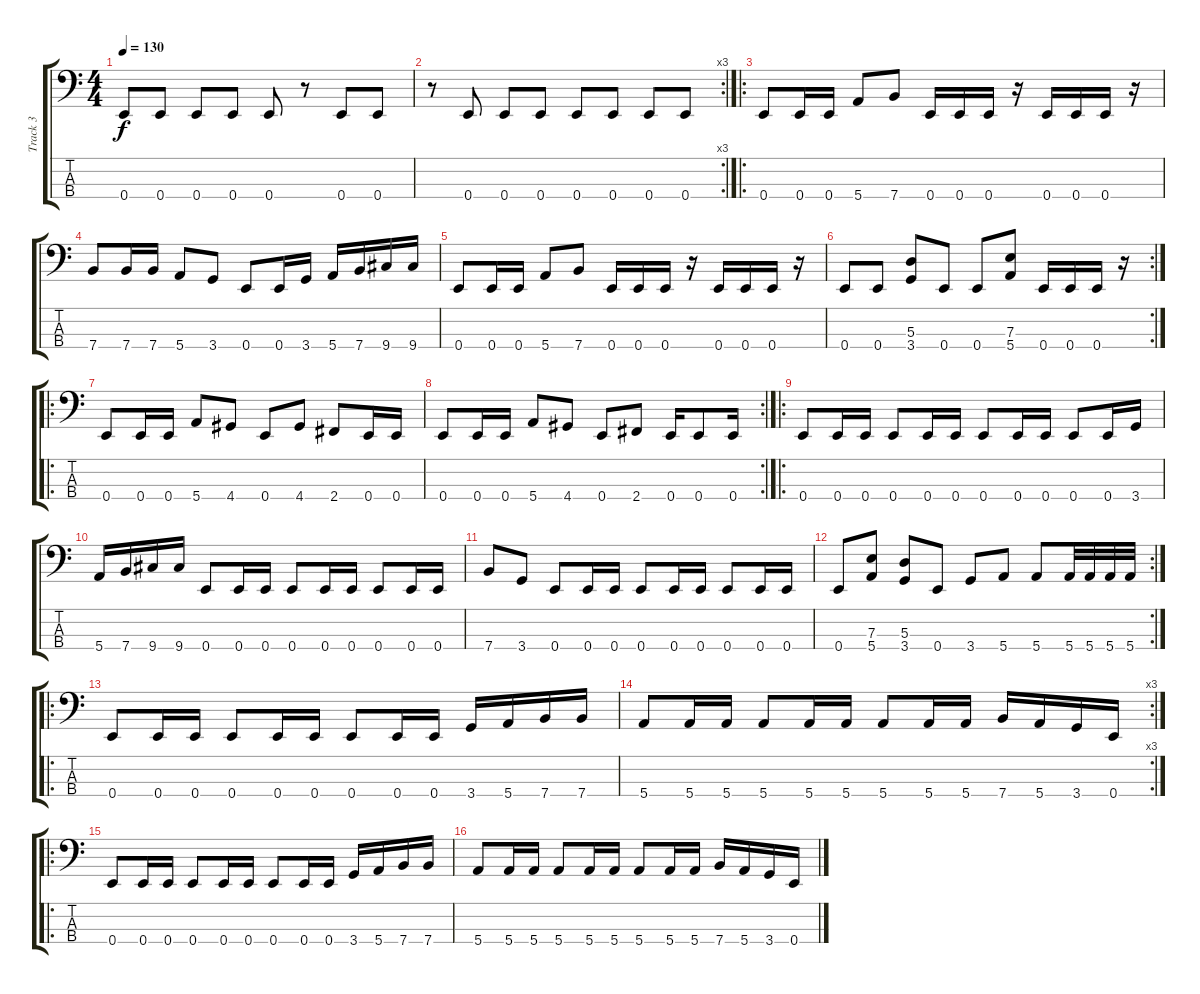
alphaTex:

\track ("Track 3" "Track 3") {instrument electricbasspick}
\staff {score tabs}
\tuning (G2 D2 A1 E1) {hide}
\ts (4 4)
\tempo 130
\clef f4
\ks c
0.4.8{dy f} 0.4.8 0.4.8 0.4.8 0.4.8 r.8 0.4.8 0.4.8 |
\rc 3
r.8 0.4.8 0.4.8 0.4.8 0.4.8 0.4.8 0.4.8 0.4.8 |
\ro
0.4.8 0.4.16 0.4.16 5.4.8 7.4.8 0.4.16 0.4.16 0.4.16 r.16 0.4.16 0.4.16 0.4.16 r.16 |
7.4.8 7.4.16 7.4.16 5.4.8 3.4.8 0.4.8 0.4.16 3.4.16 5.4.16 7.4.16 9.4.16 9.4.16 |
0.4.8 0.4.16 0.4.16 5.4.8 7.4.8 0.4.16 0.4.16 0.4.16 r.16 0.4.16 0.4.16 0.4.16 r.16 |
\rc 2
0.4.8 0.4.8 (5.3 3.4).8 0.4.8 0.4.8 (7.3 5.4).8 0.4.16 0.4.16 0.4.16 r.16 |
\ro
0.4.8 0.4.16 0.4.16 5.4.8 4.4.8 0.4.8 4.4.8 2.4.8 0.4.16 0.4.16 |
\rc 2
0.4.8 0.4.16 0.4.16 5.4.8 4.4.8 0.4.8 2.4.8 0.4.16 0.4.8 0.4.16 |
\ro
0.4.8 0.4.16 0.4.16 0.4.8 0.4.16 0.4.16 0.4.8 0.4.16 0.4.16 0.4.8 0.4.16 3.4.16 |
5.4.16 7.4.16 9.4.16 9.4.16 0.4.8 0.4.16 0.4.16 0.4.8 0.4.16 0.4.16 0.4.8 0.4.16 0.4.16 |
7.4.8 3.4.8 0.4.8 0.4.16 0.4.16 0.4.8 0.4.16 0.4.16 0.4.8 0.4.16 0.4.16 |
\rc 2
0.4.8 (7.3 5.4).8 (5.3 3.4).8 0.4.8 3.4.8 5.4.8 5.4.8 5.4.32 5.4.32 5.4.32 5.4.32 |
\ro
0.4.8 0.4.16 0.4.16 0.4.8 0.4.16 0.4.16 0.4.8 0.4.16 0.4.16 3.4.16 5.4.16 7.4.16 7.4.16 |
\rc 3
5.4.8 5.4.16 5.4.16 5.4.8 5.4.16 5.4.16 5.4.8 5.4.16 5.4.16 7.4.16 5.4.16 3.4.16 0.4.16 |
\ro
0.4.8 0.4.16 0.4.16 0.4.8 0.4.16 0.4.16 0.4.8 0.4.16 0.4.16 3.4.16 5.4.16 7.4.16 7.4.16 |
5.4.8 5.4.16 5.4.16 5.4.8 5.4.16 5.4.16 5.4.8 5.4.16 5.4.16 7.4.16 5.4.16 3.4.16 0.4.16
